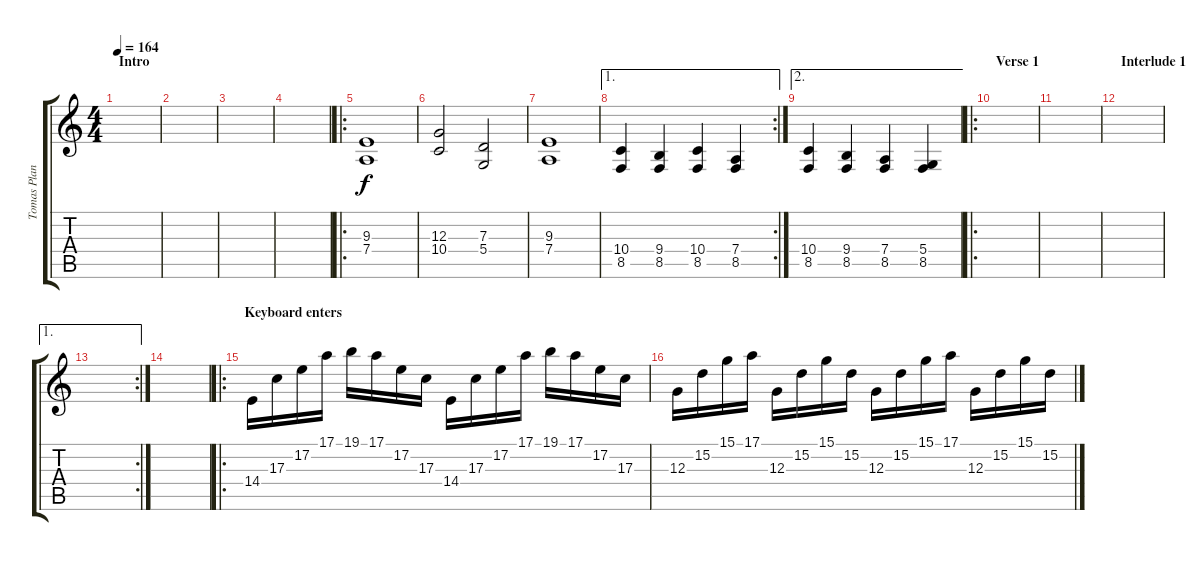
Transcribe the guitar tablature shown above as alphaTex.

\track ("Tomas Planman - Keyboard" "Tomas Plan") {instrument lead1square}
\staff {score tabs}
\tuning (E4 B3 G3 D3 A2 E2) {hide}
\ts (4 4)
\section ("" "Intro")
\tempo 164
\clef g2
\ks c
|
|
|
|
\ro
(9.3 7.4).1{volume 10 instrument pad4choir} |
(12.3 10.4).2 (7.3 5.4).2 |
(9.3 7.4).1 |
\ae 1
\rc 2
(10.4 8.5).4 (9.4 8.5).4 (10.4 8.5).4 (7.4 8.5).4 |
\ae 2
(10.4 8.5).4 (9.4 8.5).4 (7.4 8.5).4 (5.4 8.5).4 |
\ro
\section ("" "Verse 1")
|
|
\section ("" "Interlude 1")
|
\ae 1
\rc 2
|
|
\ro
\section ("" "Keyboard enters")
14.4.16{volume 16 instrument clavinet} 17.3.16 17.2.16 17.1.16 19.1.16 17.1.16 17.2.16 17.3.16 14.4.16 17.3.16 17.2.16 17.1.16 19.1.16 17.1.16 17.2.16 17.3.16 |
12.3.16 15.2.16 15.1.16 17.1.16 12.3.16 15.2.16 15.1.16 15.2.16 12.3.16 15.2.16 15.1.16 17.1.16 12.3.16 15.2.16 15.1.16 15.2.16
